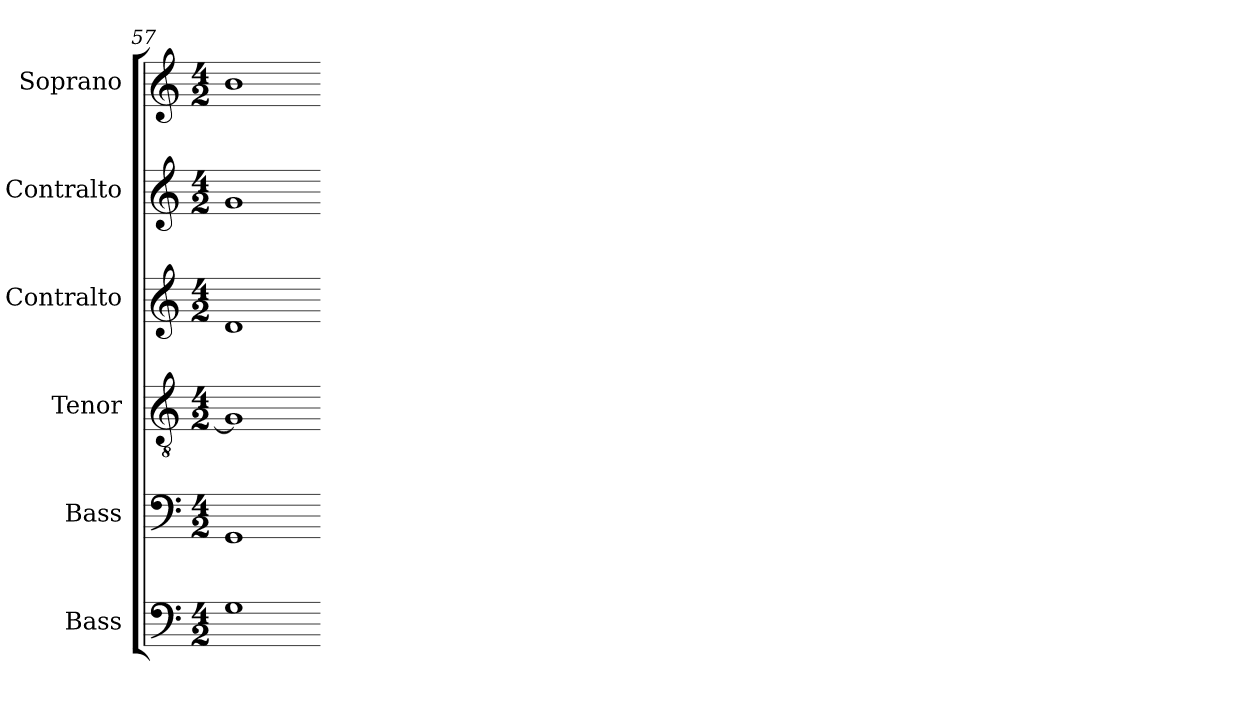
**kern	**kern	**kern	**kern	**kern	**kern
*part6	*part5	*part4	*part3	*part2	*part1
*staff6	*staff5	*staff4	*staff3	*staff2	*staff1
*I"Bass	*I"Bass	*I"Tenor	*I"Contralto	*I"Contralto	*I"Soprano
*I'B	*I'B	*I'T	*I'A	*I'A	*I'S
*clefF4	*clefF4	*clefGv2	*clefG2	*clefG2	*clefG2
*k[]	*k[]	*k[]	*k[]	*k[]	*k[]
*G:mix	*G:mix	*G:mix	*G:mix	*G:mix	*G:mix
*M4/2	*M4/2	*M4/2	*M4/2	*M4/2	*M4/2
=57	=57	=57	=57	=57	=57
1G	1GG	1G]	1d	1g	1b
=-	=-	=-	=-	=-	=-
*-	*-	*-	*-	*-	*-
